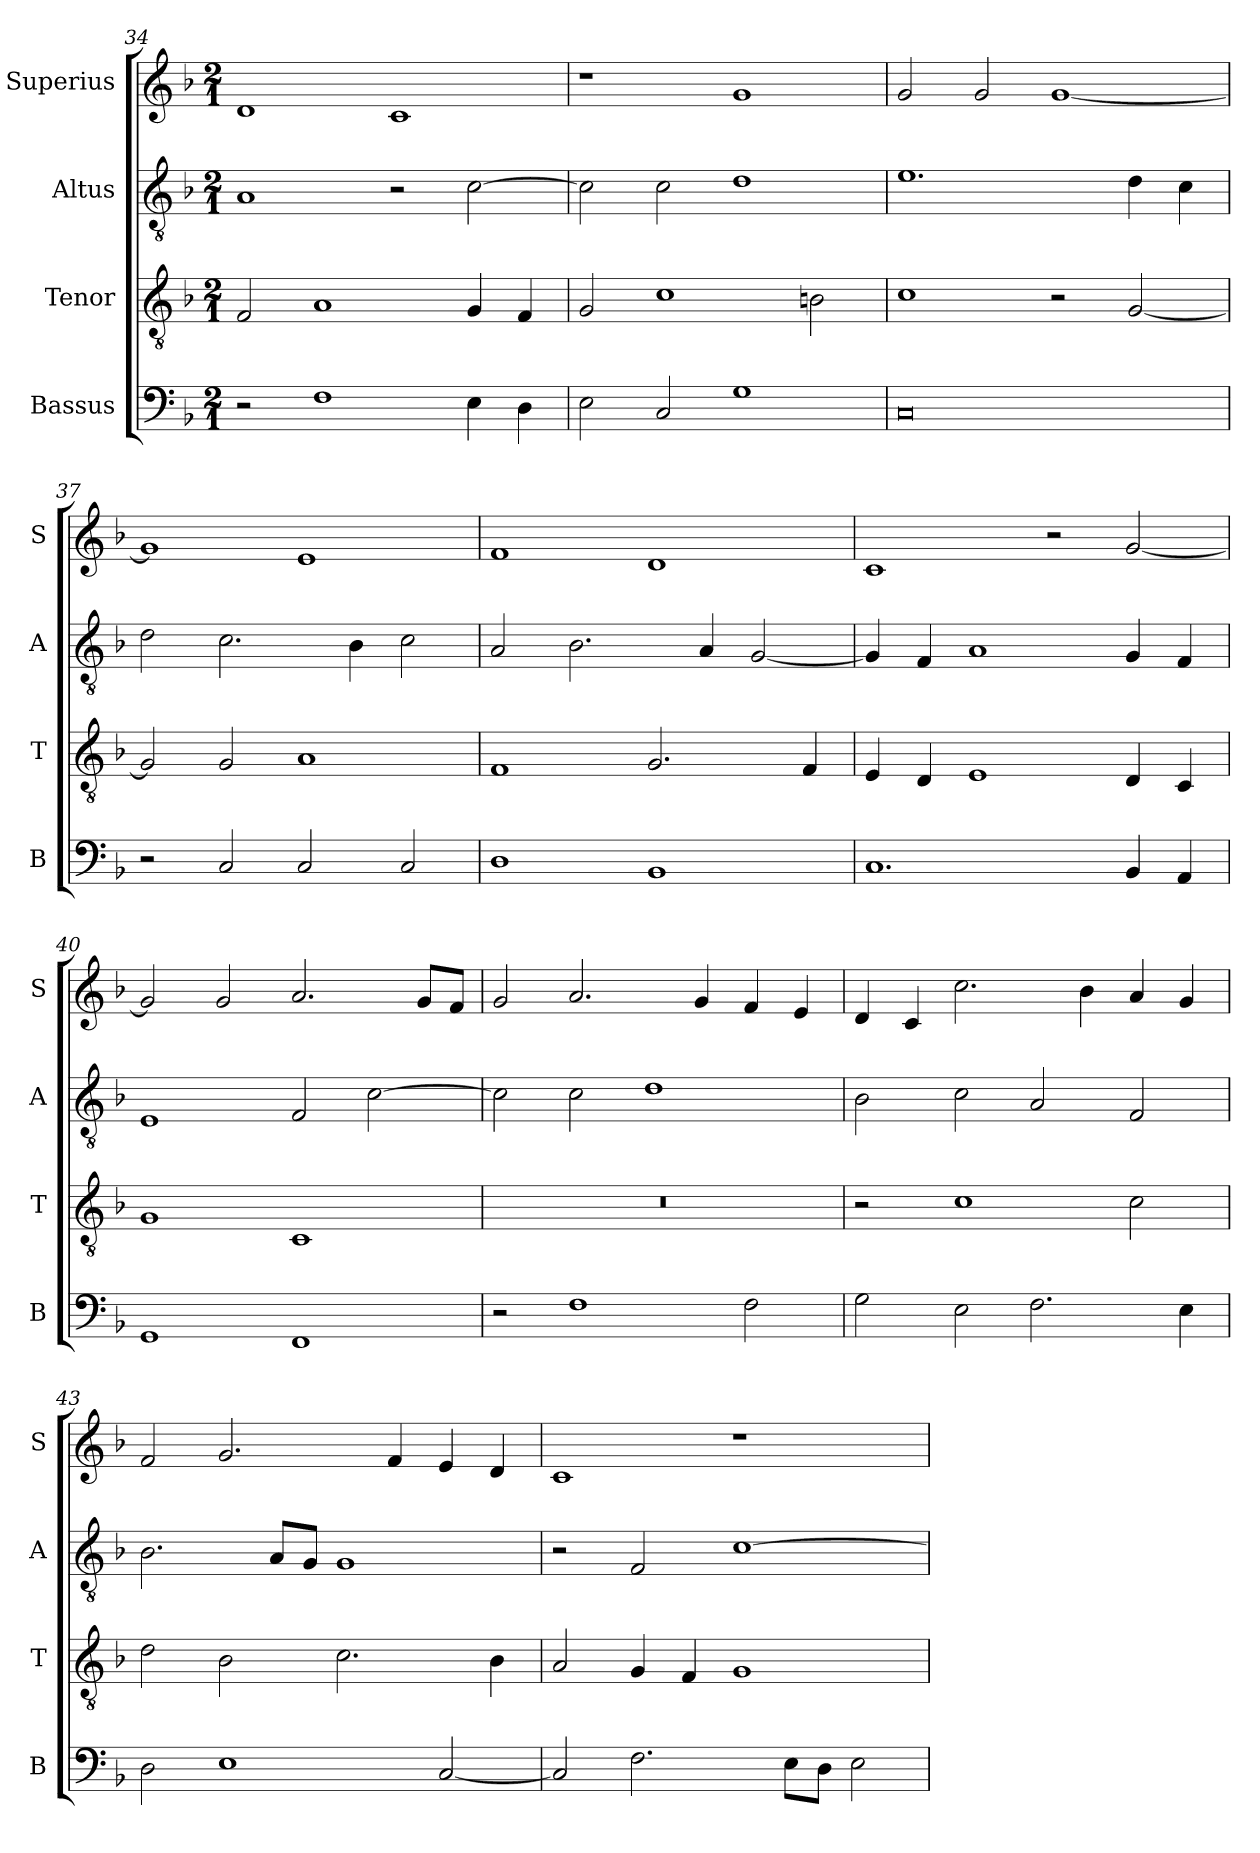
**kern	**kern	**kern	**kern
*part4	*part3	*part2	*part1
*staff4	*staff3	*staff2	*staff1
*I"Bassus	*I"Tenor	*I"Altus	*I"Superius
*I'B	*I'T	*I'A	*I'S
*clefF4	*clefGv2	*clefGv2	*clefG2
*k[b-]	*k[b-]	*k[b-]	*k[b-]
*F:	*F:	*F:	*F:
*M2/1	*M2/1	*M2/1	*M2/1
=34	=34	=34	=34
2r	2F	1A	1d
1F	1A	.	.
.	.	2r	1c
4E	4G	[2c	.
4D	4F	.	.
=35	=35	=35	=35
2E	2G	2c]	1r
2C	1c	2c	.
1G	.	1d	1g
.	2Bn	.	.
=36	=36	=36	=36
0C	1c	1.e	2g
.	.	.	2g
.	2r	.	[1g
.	[2G	4d	.
.	.	4c	.
=37	=37	=37	=37
2r	2G]	2d	1g]
2C	2G	2.c	.
2C	1A	.	1e
.	.	4B-	.
2C	.	2c	.
=38	=38	=38	=38
1D	1F	2A	1f
.	.	2.B-	.
1BB-	2.G	.	1d
.	.	4A	.
.	.	[2G	.
.	4F	.	.
=39	=39	=39	=39
1.C	4E	4G]	1c
.	4D	4F	.
.	1E	1A	.
.	.	.	2r
4BB-	4D	4G	[2g
4AA	4C	4F	.
=40	=40	=40	=40
1GG	1G	1E	2g]
.	.	.	2g
1FF	1C	2F	2.a
.	.	[2c	.
.	.	.	8gL
.	.	.	8fJ
=41	=41	=41	=41
2r	0r	2c]	2g
1F	.	2c	2.a
.	.	1d	.
.	.	.	4g
2F	.	.	4f
.	.	.	4e
=42	=42	=42	=42
2G	2r	2B-	4d
.	.	.	4c
2E	1c	2c	2.cc
2.F	.	2A	.
.	.	.	4b-
.	2c	2F	4a
4E	.	.	4g
=43	=43	=43	=43
2D	2d	2.B-	2f
1E	2B-	.	2.g
.	.	8AL	.
.	.	8GJ	.
.	2.c	1G	.
.	.	.	4f
[2C	.	.	4e
.	4B-	.	4d
=44	=44	=44	=44
2C]	2A	2r	1c
2.F	4G	2F	.
.	4F	.	.
.	1G	[1c	1r
8EL	.	.	.
8DJ	.	.	.
2E	.	.	.
=	=	=	=
*-	*-	*-	*-
